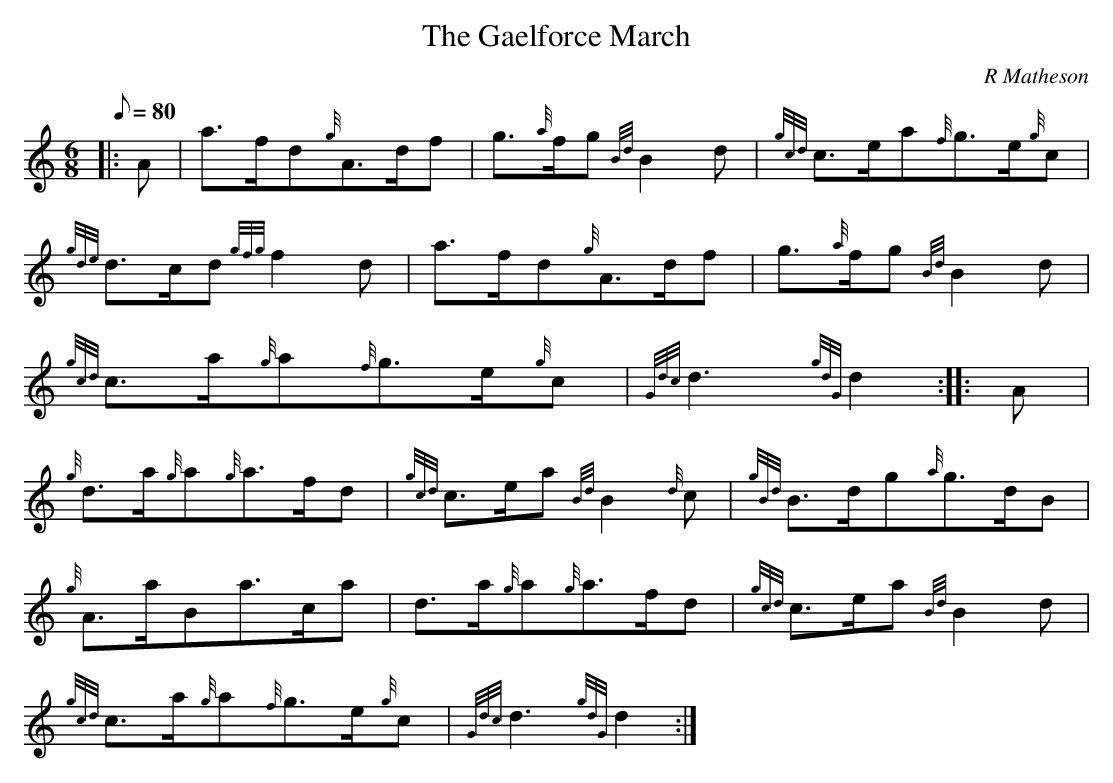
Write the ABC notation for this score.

X:1
T:The Gaelforce March
M:6/8
L:1/8
Q:80
C:R Matheson
K:HP
|: A | \
a3/2f/2d{g}A3/2d/2f | \
g3/2{a}f/2g{Bd}B2d | \
{gcd}c3/2e/2a{f}g3/2e/2{g}c |
{gde}d3/2c/2d{gfg}f2d | \
a3/2f/2d{g}A3/2d/2f | \
g3/2{a}f/2g{Bd}B2d |
{gcd}c3/2a/2{g}a{f}g3/2e/2{g}c | \
{Gdc}d3{gdG}d2 :: \
A |
{g}d3/2a/2{g}a{g}a3/2f/2d | \
{gcd}c3/2e/2a{Bd}B2{d}c | \
{gBd}B3/2d/2g{a}g3/2d/2B |
{g}A3/2a/2Ba3/2c/2a | \
d3/2a/2{g}a{g}a3/2f/2d | \
{gcd}c3/2e/2a{Bd}B2d |
{gcd}c3/2a/2{g}a{f}g3/2e/2{g}c | \
{Gdc}d3{gdG}d2 :|
